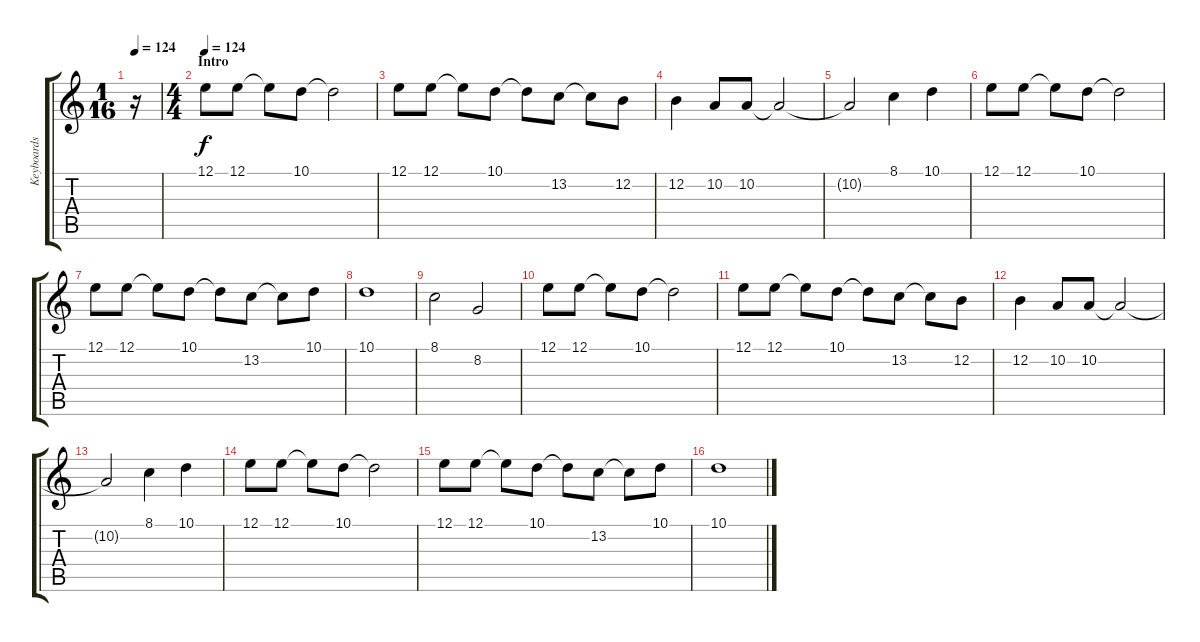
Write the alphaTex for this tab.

\track ("Keyboards 1" "Keyboards ") {instrument stringensemble1}
\staff {score tabs}
\tuning (E4 B3 G3 D3 A2 E2) {hide}
\ts (1 16)
\tempo 124
\clef g2
\ks c
r.16{dy f instrument stringensemble1} |
\ts (4 4)
\section ("" "Intro")
\tempo 124
12.1.8 12.1.8 12.1{t}.8 10.1.8 10.1{t}.2 |
12.1.8 12.1.8 12.1{t}.8 10.1.8 10.1{t}.8 13.2.8 13.2{t}.8 12.2.8 |
12.2.4 10.2.8 10.2.8 10.2{t}.2 |
10.2{t}.2 8.1.4 10.1.4 |
12.1.8 12.1.8 12.1{t}.8 10.1.8 10.1{t}.2 |
12.1.8 12.1.8 12.1{t}.8 10.1.8 10.1{t}.8 13.2.8 13.2{t}.8 10.1.8 |
10.1.1 |
8.1.2 8.2.2 |
12.1.8 12.1.8 12.1{t}.8 10.1.8 10.1{t}.2 |
12.1.8 12.1.8 12.1{t}.8 10.1.8 10.1{t}.8 13.2.8 13.2{t}.8 12.2.8 |
12.2.4 10.2.8 10.2.8 10.2{t}.2 |
10.2{t}.2 8.1.4 10.1.4 |
12.1.8 12.1.8 12.1{t}.8 10.1.8 10.1{t}.2 |
12.1.8 12.1.8 12.1{t}.8 10.1.8 10.1{t}.8 13.2.8 13.2{t}.8 10.1.8 |
10.1.1
